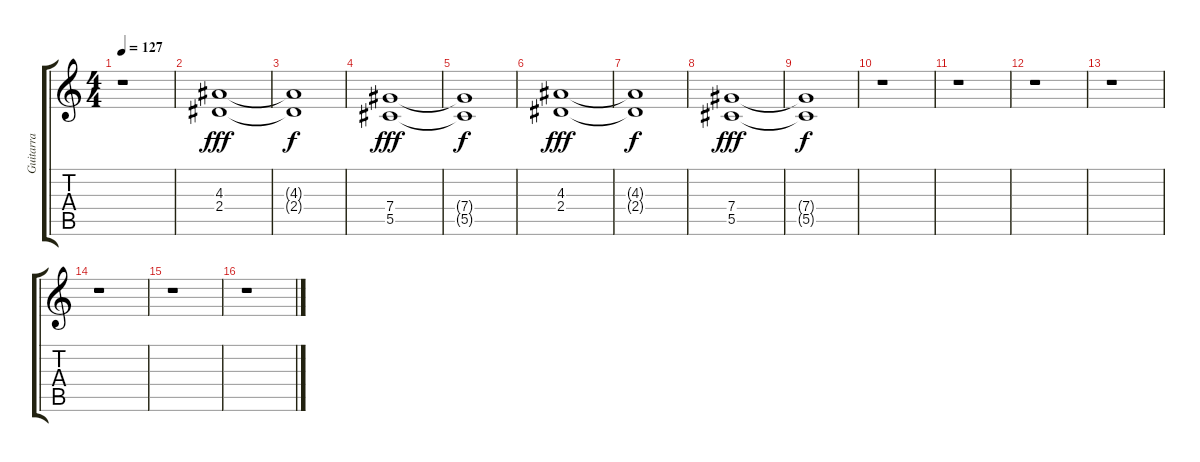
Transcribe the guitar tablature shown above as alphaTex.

\track ("Guitarra" "Guitarra") {instrument distortionguitar}
\staff {score tabs}
\tuning (Eb4 Bb3 Gb3 Db3 Ab2 Eb2) {hide}
\ts (4 4)
\tempo 127
\clef g2
\ks c
r.1{dy fff instrument distortionguitar} |
(4.3 2.4).1 |
(4.3{t} 2.4{t}).1{dy f} |
(7.4 5.5).1{dy fff} |
(7.4{t} 5.5{t}).1{dy f} |
(4.3 2.4).1{dy fff} |
(4.3{t} 2.4{t}).1{dy f} |
(7.4 5.5).1{dy fff} |
(7.4{t} 5.5{t}).1{dy f} |
r.1 |
r.1 |
r.1 |
r.1 |
r.1 |
r.1 |
r.1
